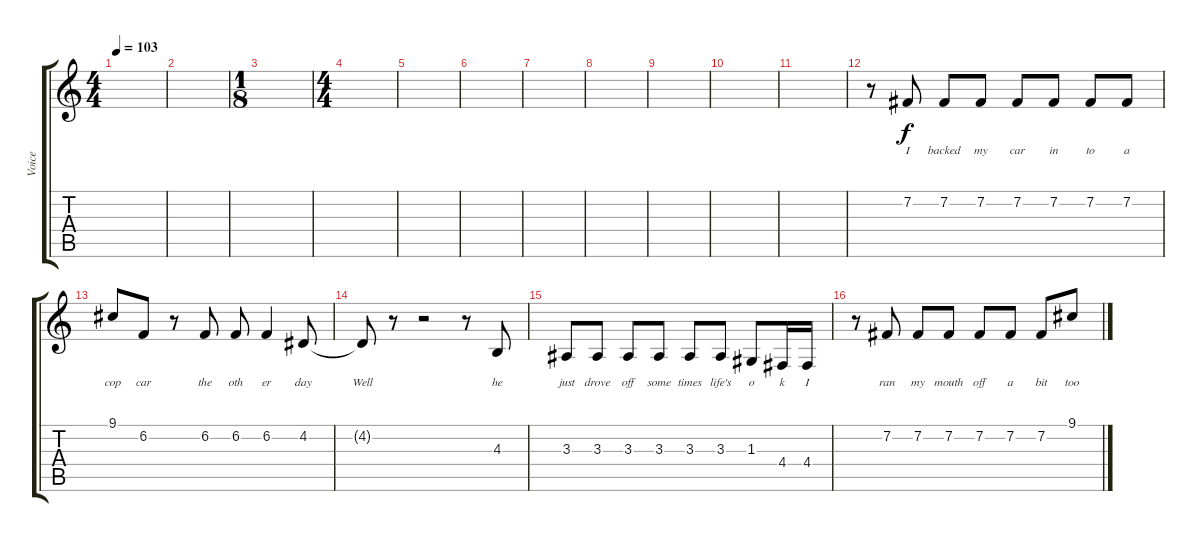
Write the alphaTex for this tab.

\track ("Voice" "Voice") {instrument altosax}
\staff {score tabs}
\tuning (E4 B3 G3 D3 A2 E2) {hide}
\ts (4 4)
\tempo 103
\clef g2
\ks c
|
|
\ts (1 8)
|
\ts (4 4)
|
|
|
|
|
|
|
|
r.8 7.2.8{lyrics (0 "I") lyrics (1 "") lyrics (2 "") lyrics (3 "") lyrics (4 "")} 7.2.8{lyrics (0 "backed") lyrics (1 "") lyrics (2 "") lyrics (3 "") lyrics (4 "")} 7.2.8{lyrics (0 "my") lyrics (1 "") lyrics (2 "") lyrics (3 "") lyrics (4 "")} 7.2.8{lyrics (0 "car") lyrics (1 "") lyrics (2 "") lyrics (3 "") lyrics (4 "")} 7.2.8{lyrics (0 "in") lyrics (1 "") lyrics (2 "") lyrics (3 "") lyrics (4 "")} 7.2.8{lyrics (0 "to") lyrics (1 "") lyrics (2 "") lyrics (3 "") lyrics (4 "")} 7.2.8{lyrics (0 "a") lyrics (1 "") lyrics (2 "") lyrics (3 "") lyrics (4 "")} |
9.1.8{lyrics (0 "cop") lyrics (1 "") lyrics (2 "") lyrics (3 "") lyrics (4 "")} 6.2.8{lyrics (0 "car") lyrics (1 "") lyrics (2 "") lyrics (3 "") lyrics (4 "")} r.8 6.2.8{lyrics (0 "the") lyrics (1 "") lyrics (2 "") lyrics (3 "") lyrics (4 "")} 6.2.8{lyrics (0 "oth") lyrics (1 "") lyrics (2 "") lyrics (3 "") lyrics (4 "")} 6.2.4{lyrics (0 "er") lyrics (1 "") lyrics (2 "") lyrics (3 "") lyrics (4 "")} 4.2.8{lyrics (0 "day") lyrics (1 "") lyrics (2 "") lyrics (3 "") lyrics (4 "")} |
4.2{t}.8{lyrics (0 "Well") lyrics (1 "") lyrics (2 "") lyrics (3 "") lyrics (4 "")} r.8 r.2 r.8 4.3.8{lyrics (0 "he") lyrics (1 "") lyrics (2 "") lyrics (3 "") lyrics (4 "")} |
3.3.8{lyrics (0 "just") lyrics (1 "") lyrics (2 "") lyrics (3 "") lyrics (4 "")} 3.3.8{lyrics (0 "drove") lyrics (1 "") lyrics (2 "") lyrics (3 "") lyrics (4 "")} 3.3.8{lyrics (0 "off") lyrics (1 "") lyrics (2 "") lyrics (3 "") lyrics (4 "")} 3.3.8{lyrics (0 "some") lyrics (1 "") lyrics (2 "") lyrics (3 "") lyrics (4 "")} 3.3.8{lyrics (0 "times") lyrics (1 "") lyrics (2 "") lyrics (3 "") lyrics (4 "")} 3.3.8{lyrics (0 "life's") lyrics (1 "") lyrics (2 "") lyrics (3 "") lyrics (4 "")} 1.3.8{lyrics (0 "o") lyrics (1 "") lyrics (2 "") lyrics (3 "") lyrics (4 "")} 4.4.16{lyrics (0 "k") lyrics (1 "") lyrics (2 "") lyrics (3 "") lyrics (4 "")} 4.4.16{lyrics (0 "I") lyrics (1 "") lyrics (2 "") lyrics (3 "") lyrics (4 "")} |
r.8 7.2.8{lyrics (0 "ran") lyrics (1 "") lyrics (2 "") lyrics (3 "") lyrics (4 "")} 7.2.8{lyrics (0 "my") lyrics (1 "") lyrics (2 "") lyrics (3 "") lyrics (4 "")} 7.2.8{lyrics (0 "mouth") lyrics (1 "") lyrics (2 "") lyrics (3 "") lyrics (4 "")} 7.2.8{lyrics (0 "off") lyrics (1 "") lyrics (2 "") lyrics (3 "") lyrics (4 "")} 7.2.8{lyrics (0 "a") lyrics (1 "") lyrics (2 "") lyrics (3 "") lyrics (4 "")} 7.2.8{lyrics (0 "bit") lyrics (1 "") lyrics (2 "") lyrics (3 "") lyrics (4 "")} 9.1.8{lyrics (0 "too") lyrics (1 "") lyrics (2 "") lyrics (3 "") lyrics (4 "")}
